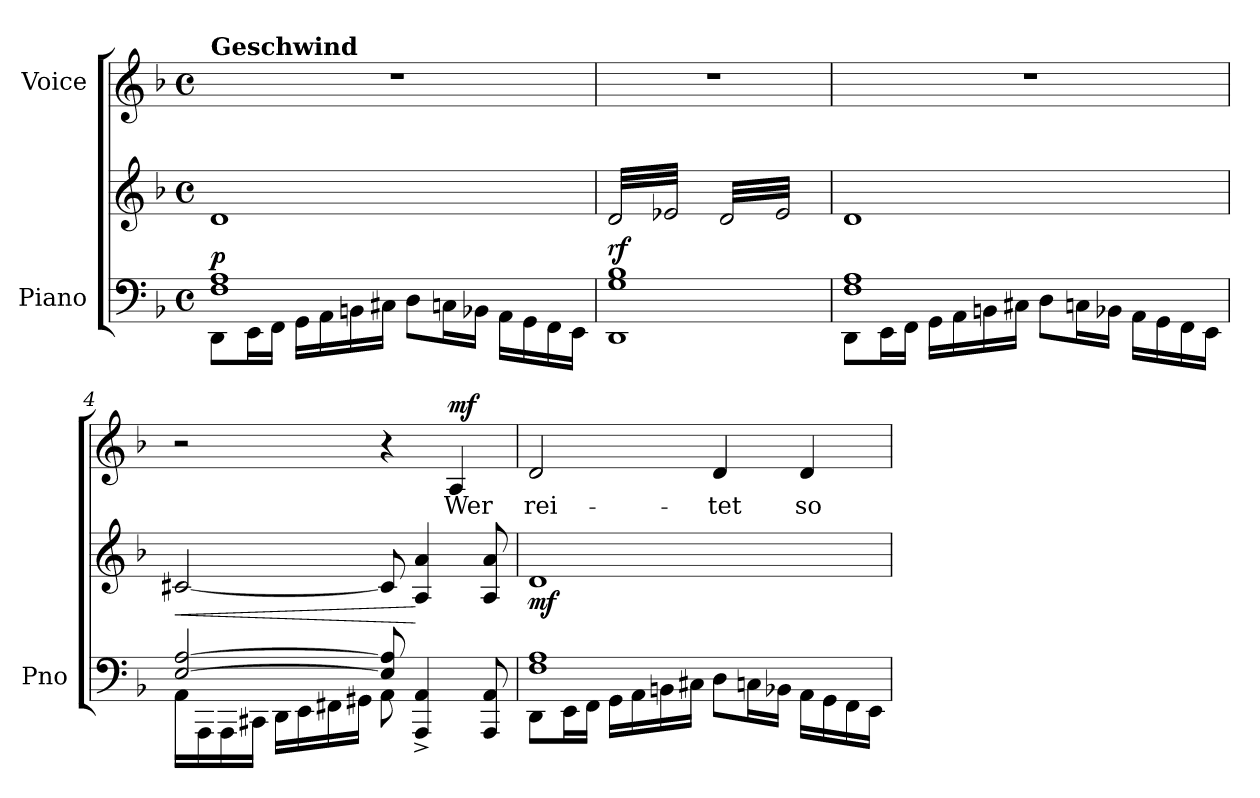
**kern	**kern	**dynam	**kern	**text	**dynam
*part2	*part2	*part2	*part1	*part1	*part1
*staff3	*staff2	*staff2/3	*staff1	*staff1	*staff1
*I"Piano	*	*	*I"Voice	*	*
*I'Pno	*	*	*	*	*
*clefF4	*clefG2	*	*clefG2	*	*
*k[b-]	*k[b-]	*	*k[b-]	*	*
*M4/4	*M4/4	*	*M4/4	*	*
*met(c)	*met(c)	*	*met(c)	*	*
=1	=1	=1	=1	=1	=1
*^	*	*	*	*	*
!	!	!	!	!LO:TX:a:B:t=Geschwind	!	!
!	!	!	!LO:DY:a=2	!	!	!
8DD\L	1F 1A	1d	p	1r	.	.
16EE\L	.	.	.	.	.	.
16FF\JJ	.	.	.	.	.	.
16GG\LL	.	.	.	.	.	.
16AA\	.	.	.	.	.	.
16BBn\	.	.	.	.	.	.
16C#X\JJ	.	.	.	.	.	.
8D\L	.	.	.	.	.	.
16Cn\L	.	.	.	.	.	.
16BB-X\JJ	.	.	.	.	.	.
16AA\LL	.	.	.	.	.	.
16GG\	.	.	.	.	.	.
16FF\	.	.	.	.	.	.
16EE\JJ	.	.	.	.	.	.
=2	=2	=2	=2	=2	=2	=2
!	!	!	!LO:DY:a=2	!	!	!
*	*	*tremolo	*	*	*	*
1G 1B-	1DD	(32d/LLL	rf	1r	.	.
.	.	32e-X/	.	.	.	.
.	.	32d/	.	.	.	.
.	.	32e-X/	.	.	.	.
.	.	32d/	.	.	.	.
.	.	32e-X/	.	.	.	.
.	.	32d/	.	.	.	.
.	.	32e-X/	.	.	.	.
.	.	32d/	.	.	.	.
.	.	32e-X/	.	.	.	.
.	.	32d/	.	.	.	.
.	.	32e-X/	.	.	.	.
.	.	32d/	.	.	.	.
.	.	32e-X/	.	.	.	.
.	.	32d/	.	.	.	.
.	.	32e-X/JJJ	.	.	.	.
.	.	32d/LLL	.	.	.	.
.	.	32e-/)	.	.	.	.
.	.	32d/	.	.	.	.
.	.	32e-/)	.	.	.	.
.	.	32d/	.	.	.	.
.	.	32e-/)	.	.	.	.
.	.	32d/	.	.	.	.
.	.	32e-/)	.	.	.	.
.	.	32d/	.	.	.	.
.	.	32e-/)	.	.	.	.
.	.	32d/	.	.	.	.
.	.	32e-/)	.	.	.	.
.	.	32d/	.	.	.	.
.	.	32e-/)	.	.	.	.
.	.	32d/	.	.	.	.
.	.	32e-/)JJJ	.	.	.	.
*	*	*Xtremolo	*	*	*	*
=3	=3	=3	=3	=3	=3	=3
8DD\L	1F 1A	1d	.	1r	.	.
.	.	.	.	.	.	.
.	.	.	.	.	.	.
.	.	.	.	.	.	.
16EE\L	.	.	.	.	.	.
.	.	.	.	.	.	.
16FF\JJ	.	.	.	.	.	.
.	.	.	.	.	.	.
16GG\LL	.	.	.	.	.	.
16AA\	.	.	.	.	.	.
16BBn\	.	.	.	.	.	.
16C#X\JJ	.	.	.	.	.	.
8D\L	.	.	.	.	.	.
16Cn\L	.	.	.	.	.	.
16BB-X\JJ	.	.	.	.	.	.
16AA\LL	.	.	.	.	.	.
16GG\	.	.	.	.	.	.
16FF\	.	.	.	.	.	.
16EE\JJ	.	.	.	.	.	.
=4	=4	=4	=4	=4	=4	=4
!	!	!	!LO:HP:b	!	!	!
[<2E/ [2A/	16AA\LL	[>2c#X/	<	2r	.	.
.	16AAA\	.	.	.	.	.
.	16AAA\	.	.	.	.	.
.	16CC#X\JJ	.	.	.	.	.
.	16DD\LL	.	.	.	.	.
.	16EE\	.	.	.	.	.
.	16FF#X\	.	.	.	.	.
.	16GG#X\JJ	.	.	.	.	.
8E/] 8A/]	8AA\	8c#/]	.	4r	.	.
8ryy	4AAA/^> 4AA/^>	4A/ 4a/	[	.	.	.
!	!	!	!	!	!	!LO:DY:b
4ryy	.	.	.	4A/	Wer	mf
.	8AAA/ 8AA/	8A/ 8a/	.	.	.	.
=5	=5	=5	=5	=5	=5	=5
!	!	!	!LO:DY:b	!	!	!
8DD\L	1F 1A	1d	mf	2d/	rei-	.
16EE\L	.	.	.	.	.	.
16FF\JJ	.	.	.	.	.	.
16GG\LL	.	.	.	.	.	.
16AA\	.	.	.	.	.	.
16BBn\	.	.	.	.	.	.
16C#X\JJ	.	.	.	.	.	.
8D\L	.	.	.	4d/	-tet	.
16Cn\L	.	.	.	.	.	.
16BB-X\JJ	.	.	.	.	.	.
16AA\LL	.	.	.	4d/	so	.
16GG\	.	.	.	.	.	.
16FF\	.	.	.	.	.	.
16EE\JJ	.	.	.	.	.	.
*v	*v	*	*	*	*	*
=	=	=	=	=	=
*-	*-	*-	*-	*-	*-
